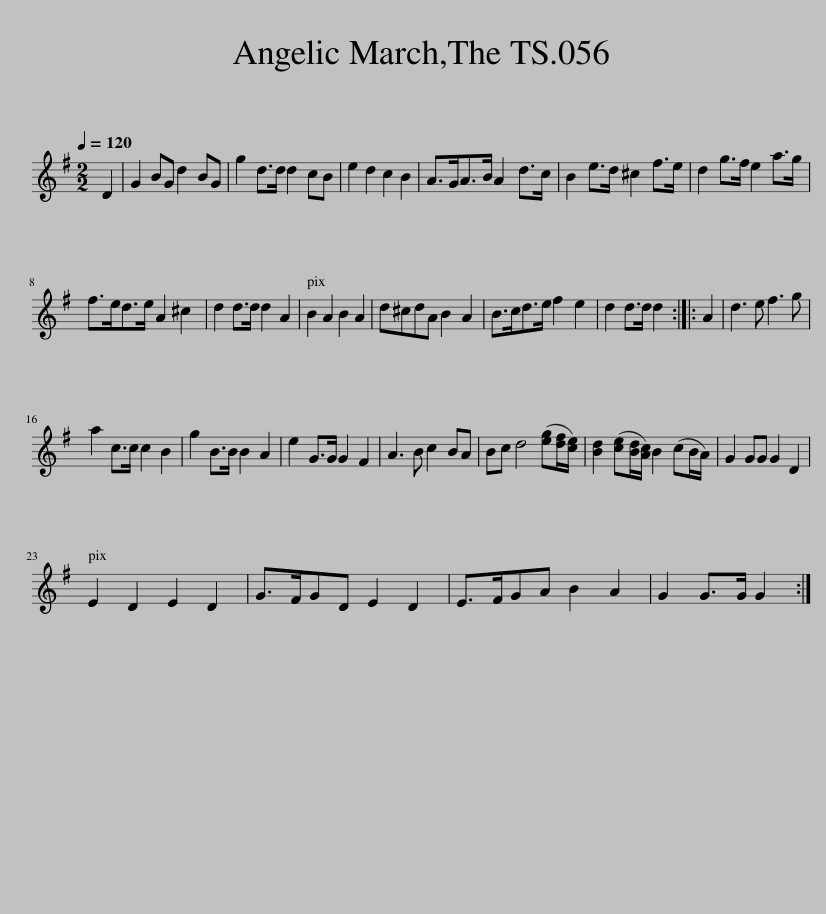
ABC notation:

X:1
L:1/8
Q:1/4=120
M:2/2
I:linebreak $
K:G
V:1 treble
V:1
 D2 | G2 BG d2 BG | g2 d>d d2 cB | e2 d2 c2 B2 | A>GA>B A2 d>c | %5
 B2 e>d ^c2 f>e | d2 g>f e2 a>g |$ f>ed>e A2 ^c2 | d2 d>d d2 A2 | B2 A2 B2 A2 | %10
 d^cdA B2 A2 | B>cd>e f2 e2 | d2 d>d d2 :: A2 | d3 e f3 g |$ %15
 a2 c>c c2 B2 | g2 B>B B2 A2 | e2 G>G G2 F2 | A3 B c2 BA | Bc d4 ([eg][df]/[ce]/) | %20
 [Bd]2 ([ce][Bd]/[Ac]/) B2 (cB/A/) | G2 GG G2 D2 |$ E2 D2 E2 D2 | G>FGD E2 D2 | E>FGA B2 A2 | %25
 G2 G>G G2 :| %26
